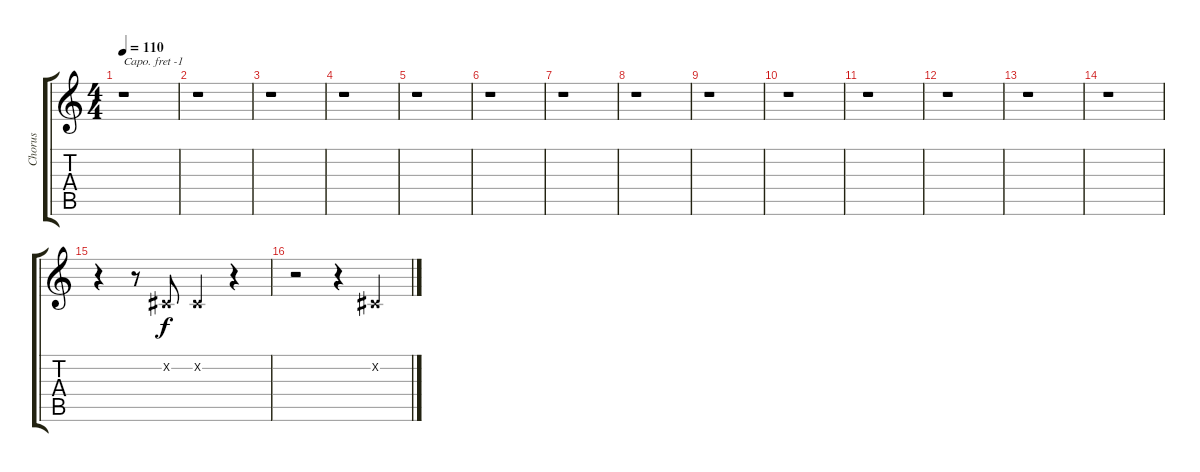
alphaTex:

\track ("Chorus" "Chorus") {instrument lead1square}
\staff {score tabs}
\capo -1
\tuning (E4 B3 G3 D3 A2 E2) {hide}
\ts (4 4)
\tempo 110
\clef g2
\ks c
r.1{dy f} |
r.1 |
r.1 |
r.1 |
r.1 |
r.1 |
r.1 |
r.1 |
r.1 |
r.1 |
r.1 |
r.1 |
r.1 |
r.1 |
r.4 r.8 3.2{x}.8 3.2{x}.4 r.4 |
r.2 r.4 3.2{x}.4
